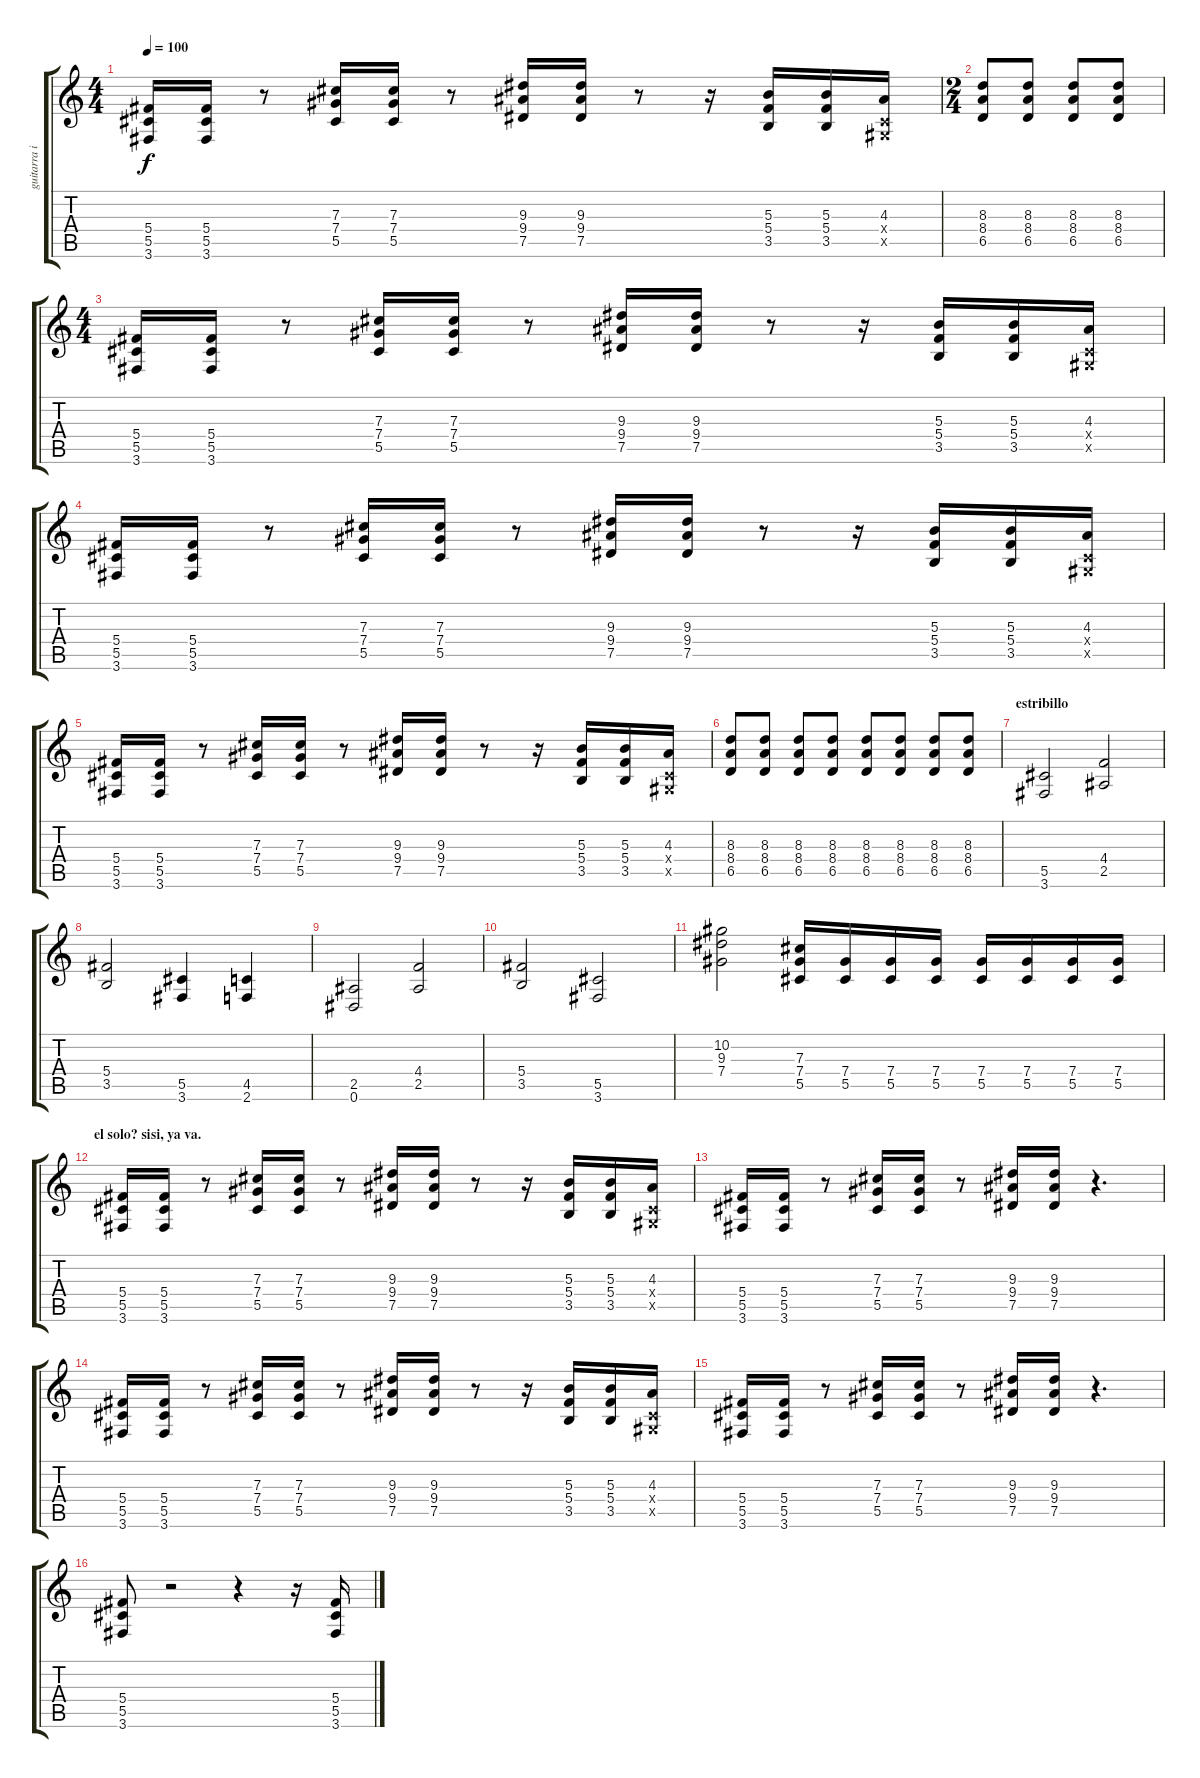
\track ("guitarra izq" "guitarra i") {instrument overdrivenguitar}
\staff {score tabs}
\tuning (Eb4 Bb3 Gb3 Db3 Ab2 Eb2) {hide}
\ts (4 4)
\tempo 100
\clef g2
\ks c
(5.4 5.5 3.6).16{dy f} (5.4 5.5 3.6).16 r.8 (7.3 7.4 5.5).16 (7.3 7.4 5.5).16 r.8 (9.3 9.4 7.5).16 (9.3 9.4 7.5).16 r.8 r.16 (5.3 5.4 3.5).16 (5.3 5.4 3.5).16 (4.3 0.4{x} 0.5{x}).16 |
\ts (2 4)
(8.3 8.4 6.5).8 (8.3 8.4 6.5).8 (8.3 8.4 6.5).8 (8.3 8.4 6.5).8 |
\ts (4 4)
(5.4 5.5 3.6).16 (5.4 5.5 3.6).16 r.8 (7.3 7.4 5.5).16 (7.3 7.4 5.5).16 r.8 (9.3 9.4 7.5).16 (9.3 9.4 7.5).16 r.8 r.16 (5.3 5.4 3.5).16 (5.3 5.4 3.5).16 (4.3 0.4{x} 0.5{x}).16 |
(5.4 5.5 3.6).16 (5.4 5.5 3.6).16 r.8 (7.3 7.4 5.5).16 (7.3 7.4 5.5).16 r.8 (9.3 9.4 7.5).16 (9.3 9.4 7.5).16 r.8 r.16 (5.3 5.4 3.5).16 (5.3 5.4 3.5).16 (4.3 0.4{x} 0.5{x}).16 |
(5.4 5.5 3.6).16 (5.4 5.5 3.6).16 r.8 (7.3 7.4 5.5).16 (7.3 7.4 5.5).16 r.8 (9.3 9.4 7.5).16 (9.3 9.4 7.5).16 r.8 r.16 (5.3 5.4 3.5).16 (5.3 5.4 3.5).16 (4.3 0.4{x} 0.5{x}).16 |
(8.3 8.4 6.5).8 (8.3 8.4 6.5).8 (8.3 8.4 6.5).8 (8.3 8.4 6.5).8 (8.3 8.4 6.5).8 (8.3 8.4 6.5).8 (8.3 8.4 6.5).8 (8.3 8.4 6.5).8 |
\section ("" "estribillo")
(5.5 3.6).2 (4.4 2.5).2 |
(5.4 3.5).2 (5.5 3.6).4 (4.5 2.6).4 |
(2.5 0.6).2 (4.4 2.5).2 |
(5.4 3.5).2 (5.5 3.6).2 |
(10.2 9.3 7.4).2 (7.3 7.4 5.5).16 (7.4 5.5).16 (7.4 5.5).16 (7.4 5.5).16 (7.4 5.5).16 (7.4 5.5).16 (7.4 5.5).16 (7.4 5.5).16 |
\section ("" "el solo? sisi, ya va.")
(5.4 5.5 3.6).16 (5.4 5.5 3.6).16 r.8 (7.3 7.4 5.5).16 (7.3 7.4 5.5).16 r.8 (9.3 9.4 7.5).16 (9.3 9.4 7.5).16 r.8 r.16 (5.3 5.4 3.5).16 (5.3 5.4 3.5).16 (4.3 0.4{x} 0.5{x}).16 |
(5.4 5.5 3.6).16 (5.4 5.5 3.6).16 r.8 (7.3 7.4 5.5).16 (7.3 7.4 5.5).16 r.8 (9.3 9.4 7.5).16 (9.3 9.4 7.5).16 r.4{d} |
(5.4 5.5 3.6).16 (5.4 5.5 3.6).16 r.8 (7.3 7.4 5.5).16 (7.3 7.4 5.5).16 r.8 (9.3 9.4 7.5).16 (9.3 9.4 7.5).16 r.8 r.16 (5.3 5.4 3.5).16 (5.3 5.4 3.5).16 (4.3 0.4{x} 0.5{x}).16 |
(5.4 5.5 3.6).16 (5.4 5.5 3.6).16 r.8 (7.3 7.4 5.5).16 (7.3 7.4 5.5).16 r.8 (9.3 9.4 7.5).16 (9.3 9.4 7.5).16 r.4{d} |
(5.4 5.5 3.6).8 r.2 r.4 r.16 (5.4 5.5 3.6).16
